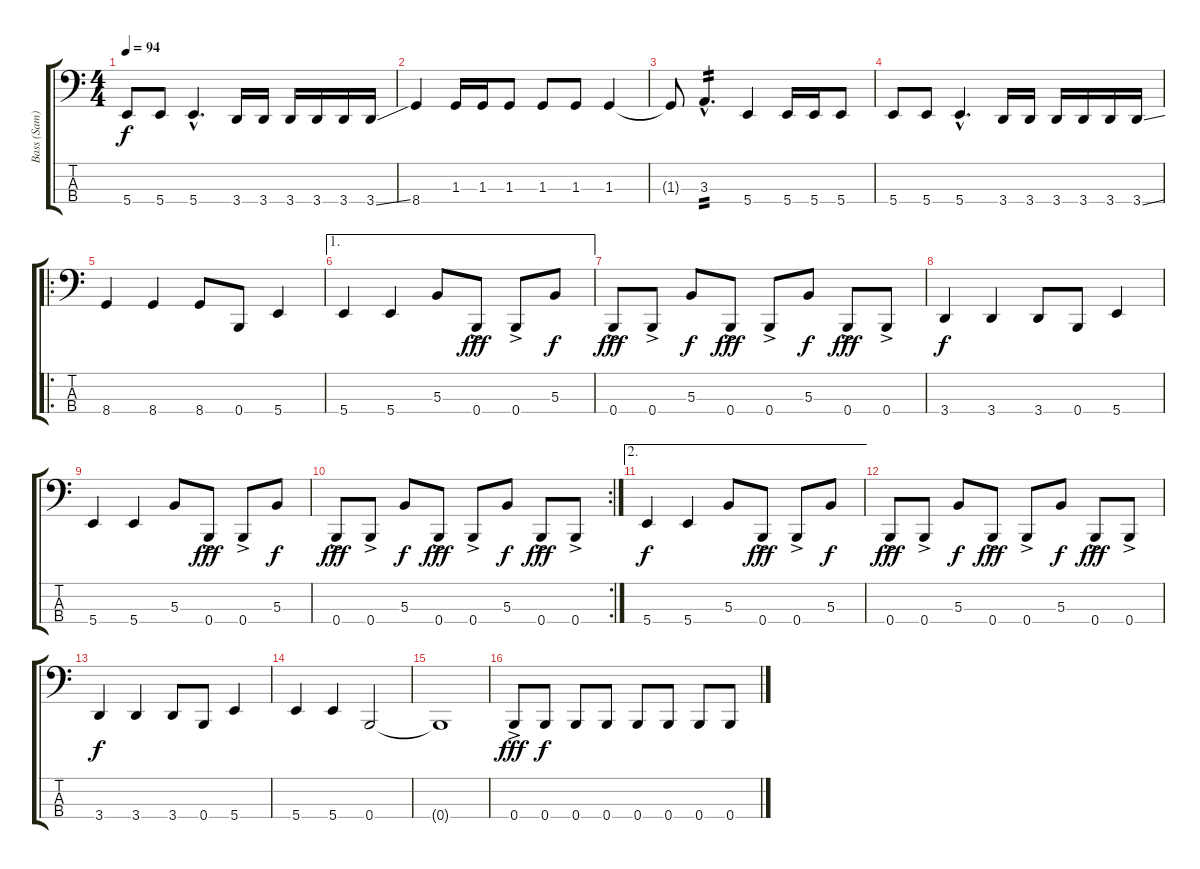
\track ("Bass (Sam)" "Bass (Sam)") {instrument electricbasspick}
\staff {score tabs}
\tuning (E2 B1 Gb1 B0) {hide}
\ts (4 4)
\tempo 94
\clef f4
\ks c
5.4.8{dy f} 5.4.8 5.4{hac}.4{d} 3.4.16 3.4.16 3.4.16 3.4.16 3.4.16 3.4{ss}.16 |
8.4.4 1.3.16 1.3.16 1.3.8 1.3.8 1.3.8 1.3.4 |
1.3{t}.8 3.3{hac}.4{d tp 2} 5.4.4 5.4.16 5.4.16 5.4.8 |
5.4.8 5.4.8 5.4{hac}.4{d} 3.4.16 3.4.16 3.4.16 3.4.16 3.4.16 3.4{ss}.16 |
\ro
8.4.4 8.4.4 8.4.8 0.4.8 5.4.4 |
\ae 1
5.4.4 5.4.4 5.3.8 0.4{ac}.8{dy fff} 0.4{ac}.8 5.3.8{dy f} |
0.4{ac}.8{dy fff} 0.4{ac}.8 5.3.8{dy f} 0.4{ac}.8{dy fff} 0.4{ac}.8 5.3.8{dy f} 0.4{ac}.8{dy fff} 0.4{ac}.8 |
3.4.4{dy f} 3.4.4 3.4.8 0.4.8 5.4.4 |
5.4.4 5.4.4 5.3.8 0.4{ac}.8{dy fff} 0.4{ac}.8 5.3.8{dy f} |
\rc 2
0.4{ac}.8{dy fff} 0.4{ac}.8 5.3.8{dy f} 0.4{ac}.8{dy fff} 0.4{ac}.8 5.3.8{dy f} 0.4{ac}.8{dy fff} 0.4{ac}.8 |
\ae 2
5.4.4{dy f} 5.4.4 5.3.8 0.4{ac}.8{dy fff} 0.4{ac}.8 5.3.8{dy f} |
0.4{ac}.8{dy fff} 0.4{ac}.8 5.3.8{dy f} 0.4{ac}.8{dy fff} 0.4{ac}.8 5.3.8{dy f} 0.4{ac}.8{dy fff} 0.4{ac}.8 |
3.4.4{dy f} 3.4.4 3.4.8 0.4.8 5.4.4 |
5.4.4 5.4.4 0.4.2 |
0.4{t}.1 |
0.4{ac}.8{dy fff} 0.4.8{dy f} 0.4.8 0.4.8 0.4.8 0.4.8 0.4.8 0.4.8
